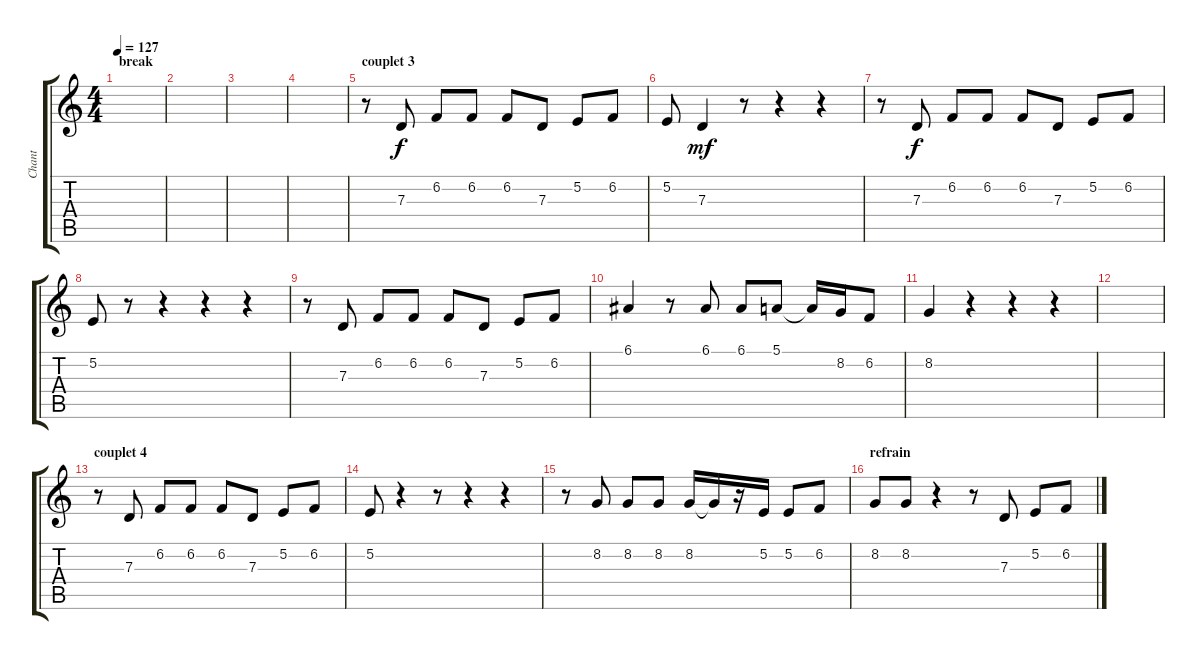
\track ("Chant" "Chant") {instrument flute}
\staff {score tabs}
\tuning (E4 B3 G3 D3 A2 E2) {hide}
\ts (4 4)
\section ("" "break")
\tempo 127
\clef g2
\ks c
|
|
|
|
\section ("" "couplet 3")
r.8 7.3.8 6.2.8 6.2.8 6.2.8 7.3.8 5.2.8 6.2.8 |
5.2.8 7.3.4{dy mf} r.8 r.4 r.4 |
r.8 7.3.8{dy f} 6.2.8 6.2.8 6.2.8 7.3.8 5.2.8 6.2.8 |
5.2.8 r.8 r.4 r.4 r.4 |
r.8 7.3.8 6.2.8 6.2.8 6.2.8 7.3.8 5.2.8 6.2.8 |
6.1.4 r.8 6.1.8 6.1.8 5.1.8 5.1{t}.16 8.2.16 6.2.8 |
8.2.4 r.4 r.4 r.4 |
|
\section ("" "couplet 4")
r.8 7.3.8 6.2.8 6.2.8 6.2.8 7.3.8 5.2.8 6.2.8 |
5.2.8 r.4 r.8 r.4 r.4 |
r.8 8.2.8 8.2.8 8.2.8 8.2.16 8.2{t}.16 r.16 5.2.16 5.2.8 6.2.8 |
\section ("" "refrain")
8.2.8 8.2.8 r.4 r.8 7.3.8 5.2.8 6.2.8
